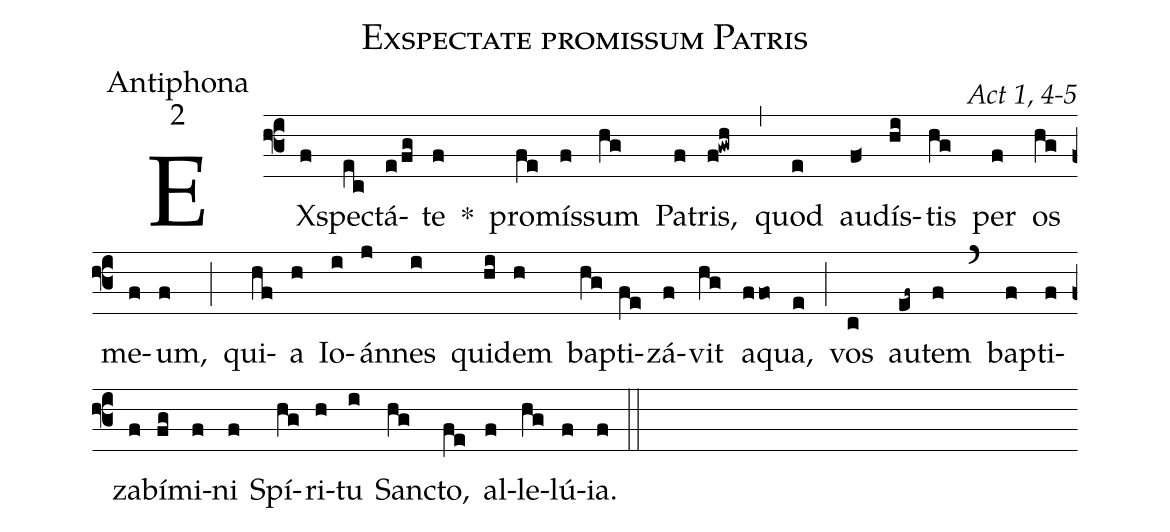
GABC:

name:Exspectate promissum Patris;
office-part:Antiphona;
mode:2;
commentary:Act 1, 4-5;
%%
(f3)EX(f)spec(ec)tá(e/fg)te(f) *() pro(fe)mís(f)sum(hg) Pa(f)tris,(f!gwh) (,) quod(e) au(f<)dís(hi)tis(hg) per(f) os(hg) me(f)um,(f) (;) qui(hf)a(h) Io(i)án(j)nes(i) qui(hi)dem(h) ba(hg)pti(fe)zá(f)vit(hg) a(ffo)qua,(e) (;) vos(c) au(ef~)tem(f) (`) bap(f)ti(f)za(f)bí(fg)mi(f)ni(f) Spí(hg)ri(h)tu(i) San(hg)cto,(fe) al(f)le(hg)lú(f)ia.(f) (::)
